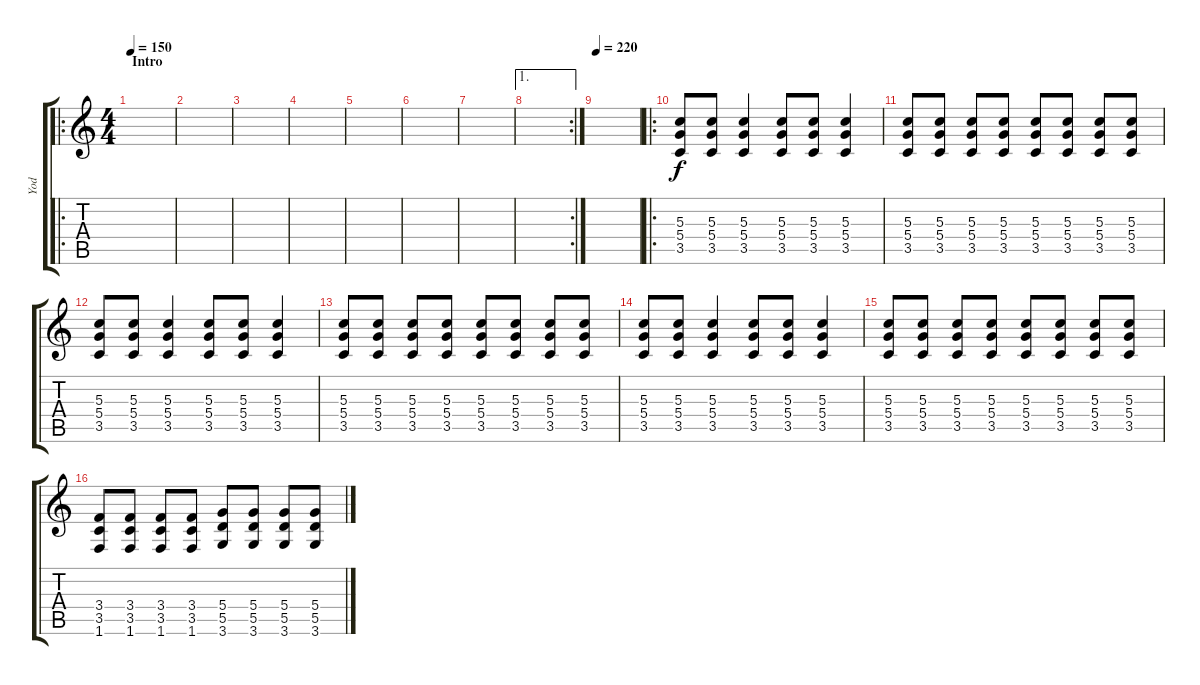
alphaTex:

\track ("Yod" "Yod") {instrument distortionguitar}
\staff {score tabs}
\tuning (E4 B3 G3 D3 A2 E2) {hide}
\ro
\ts (4 4)
\section ("" "Intro")
\tempo 150
\clef g2
\ks c
|
|
|
|
|
|
|
\ae 1
\rc 2
|
\tempo 220
|
\ro
(5.3 5.4 3.5).8{volume 10} (5.3 5.4 3.5).8 (5.3 5.4 3.5).4 (5.3 5.4 3.5).8 (5.3 5.4 3.5).8 (5.3 5.4 3.5).4 |
(5.3 5.4 3.5).8 (5.3 5.4 3.5).8 (5.3 5.4 3.5).8 (5.3 5.4 3.5).8 (5.3 5.4 3.5).8 (5.3 5.4 3.5).8 (5.3 5.4 3.5).8 (5.3 5.4 3.5).8 |
(5.3 5.4 3.5).8 (5.3 5.4 3.5).8 (5.3 5.4 3.5).4 (5.3 5.4 3.5).8 (5.3 5.4 3.5).8 (5.3 5.4 3.5).4 |
(5.3 5.4 3.5).8 (5.3 5.4 3.5).8 (5.3 5.4 3.5).8 (5.3 5.4 3.5).8 (5.3 5.4 3.5).8 (5.3 5.4 3.5).8 (5.3 5.4 3.5).8 (5.3 5.4 3.5).8 |
(5.3 5.4 3.5).8 (5.3 5.4 3.5).8 (5.3 5.4 3.5).4 (5.3 5.4 3.5).8 (5.3 5.4 3.5).8 (5.3 5.4 3.5).4 |
(5.3 5.4 3.5).8 (5.3 5.4 3.5).8 (5.3 5.4 3.5).8 (5.3 5.4 3.5).8 (5.3 5.4 3.5).8 (5.3 5.4 3.5).8 (5.3 5.4 3.5).8 (5.3 5.4 3.5).8 |
(3.4 3.5 1.6).8 (3.4 3.5 1.6).8 (3.4 3.5 1.6).8 (3.4 3.5 1.6).8 (5.4 5.5 3.6).8 (5.4 5.5 3.6).8 (5.4 5.5 3.6).8 (5.4 5.5 3.6).8
